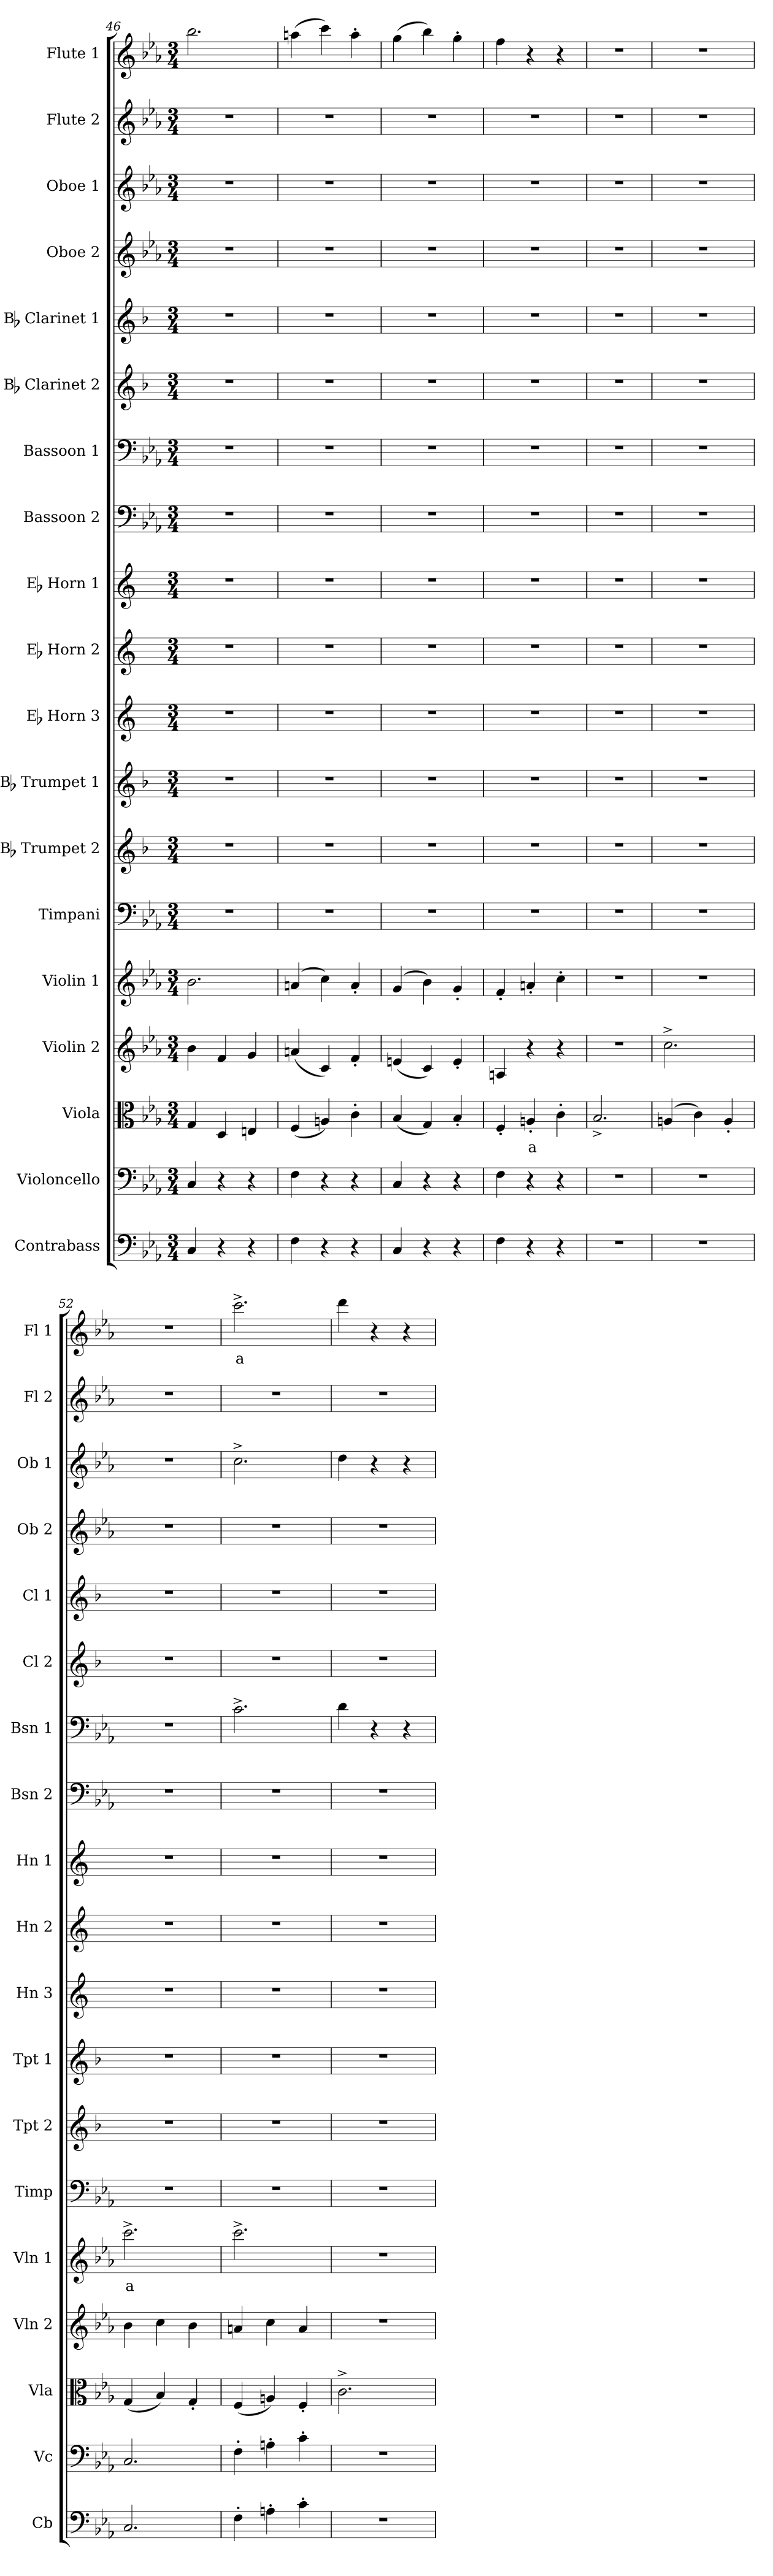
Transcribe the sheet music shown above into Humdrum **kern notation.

**kern	**kern	**kern	**text	**kern	**kern	**text	**kern	**kern	**kern	**kern	**kern	**kern	**kern	**kern	**kern	**kern	**kern	**kern	**kern	**kern	**text
*part19	*part18	*part17	*part17	*part16	*part15	*part15	*part14	*part13	*part12	*part11	*part10	*part9	*part8	*part7	*part6	*part5	*part4	*part3	*part2	*part1	*part1
*staff19	*staff18	*staff17	*staff17	*staff16	*staff15	*staff15	*staff14	*staff13	*staff12	*staff11	*staff10	*staff9	*staff8	*staff7	*staff6	*staff5	*staff4	*staff3	*staff2	*staff1	*staff1
*I"Contrabass	*I"Violoncello	*I"Viola	*	*I"Violin 2	*I"Violin 1	*	*I"Timpani	*I"Bb Trumpet 2	*I"Bb Trumpet 1	*I"Eb Horn 3	*I"Eb Horn 2	*I"Eb Horn 1	*I"Bassoon 2	*I"Bassoon 1	*I"Bb Clarinet 2	*I"Bb Clarinet 1	*I"Oboe 2	*I"Oboe 1	*I"Flute 2	*I"Flute 1	*
*I'Cb	*I'Vc	*I'Vla	*	*I'Vln 2	*I'Vln 1	*	*I'Timp	*I'Tpt 2	*I'Tpt 1	*I'Hn 3	*I'Hn 2	*I'Hn 1	*I'Bsn 2	*I'Bsn 1	*I'Cl 2	*I'Cl 1	*I'Ob 2	*I'Ob 1	*I'Fl 2	*I'Fl 1	*
*clefF4	*clefF4	*clefC3	*	*clefG2	*clefG2	*	*clefF4	*clefG2	*clefG2	*clefG2	*clefG2	*clefG2	*clefF4	*clefF4	*clefG2	*clefG2	*clefG2	*clefG2	*clefG2	*clefG2	*
*ITrd7c12	*	*	*	*	*	*	*	*ITrd1c2	*ITrd1c2	*ITrd5c9	*ITrd5c9	*ITrd5c9	*	*	*ITrd1c2	*ITrd1c2	*	*	*	*	*
*k[b-e-a-]	*k[b-e-a-]	*k[b-e-a-]	*	*k[b-e-a-]	*k[b-e-a-]	*	*k[b-e-a-]	*k[b-e-a-]	*k[b-e-a-]	*k[b-e-a-]	*k[b-e-a-]	*k[b-e-a-]	*k[b-e-a-]	*k[b-e-a-]	*k[b-e-a-]	*k[b-e-a-]	*k[b-e-a-]	*k[b-e-a-]	*k[b-e-a-]	*k[b-e-a-]	*
*M3/4	*M3/4	*M3/4	*	*M3/4	*M3/4	*	*M3/4	*M3/4	*M3/4	*M3/4	*M3/4	*M3/4	*M3/4	*M3/4	*M3/4	*M3/4	*M3/4	*M3/4	*M3/4	*M3/4	*
=46	=46	=46	=46	=46	=46	=46	=46	=46	=46	=46	=46	=46	=46	=46	=46	=46	=46	=46	=46	=46	=46
4CC/	4C/	4G/	.	4b-\	2.b-\	.	2.r	2.r	2.r	2.r	2.r	2.r	2.r	2.r	2.r	2.r	2.r	2.r	2.r	2.bb-\	.
4r	4r	4D/	.	4f/	.	.	.	.	.	.	.	.	.	.	.	.	.	.	.	.	.
4r	4r	4En/	.	4g/	.	.	.	.	.	.	.	.	.	.	.	.	.	.	.	.	.
=47	=47	=47	=47	=47	=47	=47	=47	=47	=47	=47	=47	=47	=47	=47	=47	=47	=47	=47	=47	=47	=47
4FF\	4F\	(4F/	.	(4an/	(4an/	.	2.r	2.r	2.r	2.r	2.r	2.r	2.r	2.r	2.r	2.r	2.r	2.r	2.r	(4aan\	.
4r	4r	4An/)	.	4c/)	4cc\)	.	.	.	.	.	.	.	.	.	.	.	.	.	.	4ccc\)	.
4r	4r	4c'\	.	4f'/	4a'/	.	.	.	.	.	.	.	.	.	.	.	.	.	.	4aa'\	.
=48	=48	=48	=48	=48	=48	=48	=48	=48	=48	=48	=48	=48	=48	=48	=48	=48	=48	=48	=48	=48	=48
4CC/	4C/	(4B-/	.	(4en/	(4g/	.	2.r	2.r	2.r	2.r	2.r	2.r	2.r	2.r	2.r	2.r	2.r	2.r	2.r	(4gg\	.
4r	4r	4G/)	.	4c/)	4b-\)	.	.	.	.	.	.	.	.	.	.	.	.	.	.	4bb-\)	.
4r	4r	4B-'/	.	4e'/	4g'/	.	.	.	.	.	.	.	.	.	.	.	.	.	.	4gg'\	.
=49	=49	=49	=49	=49	=49	=49	=49	=49	=49	=49	=49	=49	=49	=49	=49	=49	=49	=49	=49	=49	=49
4FF\	4F\	4F'/	.	4An/	4f'/	.	2.r	2.r	2.r	2.r	2.r	2.r	2.r	2.r	2.r	2.r	2.r	2.r	2.r	4ff\	.
!	!	!	!LO:LY:b:color=#FF0000	!	!	!	!	!	!	!	!	!	!	!	!	!	!	!	!	!	!
4r	4r	4An'/	a	4r	4an'/	.	.	.	.	.	.	.	.	.	.	.	.	.	.	4r	.
4r	4r	4c'\	.	4r	4cc'\	.	.	.	.	.	.	.	.	.	.	.	.	.	.	4r	.
=50	=50	=50	=50	=50	=50	=50	=50	=50	=50	=50	=50	=50	=50	=50	=50	=50	=50	=50	=50	=50	=50
2.r	2.r	2.B-^/	.	2.r	2.r	.	2.r	2.r	2.r	2.r	2.r	2.r	2.r	2.r	2.r	2.r	2.r	2.r	2.r	2.r	.
=51	=51	=51	=51	=51	=51	=51	=51	=51	=51	=51	=51	=51	=51	=51	=51	=51	=51	=51	=51	=51	=51
2.r	2.r	(4An/	.	2.cc^\	2.r	.	2.r	2.r	2.r	2.r	2.r	2.r	2.r	2.r	2.r	2.r	2.r	2.r	2.r	2.r	.
.	.	4c\)	.	.	.	.	.	.	.	.	.	.	.	.	.	.	.	.	.	.	.
.	.	4A'/	.	.	.	.	.	.	.	.	.	.	.	.	.	.	.	.	.	.	.
!!LO:PB:g=z
=52	=52	=52	=52	=52	=52	=52	=52	=52	=52	=52	=52	=52	=52	=52	=52	=52	=52	=52	=52	=52	=52
!	!	!	!	!	!	!LO:LY:b:color=#FF0000	!	!	!	!	!	!	!	!	!	!	!	!	!	!	!
2.CC/	2.C/	(4G/	.	4b-\	2.ccc^\	a	2.r	2.r	2.r	2.r	2.r	2.r	2.r	2.r	2.r	2.r	2.r	2.r	2.r	2.r	.
.	.	4B-/)	.	4cc\	.	.	.	.	.	.	.	.	.	.	.	.	.	.	.	.	.
.	.	4G'/	.	4b-\	.	.	.	.	.	.	.	.	.	.	.	.	.	.	.	.	.
=53	=53	=53	=53	=53	=53	=53	=53	=53	=53	=53	=53	=53	=53	=53	=53	=53	=53	=53	=53	=53	=53
!	!	!	!	!	!	!	!	!	!	!	!	!	!	!	!	!	!	!	!	!	!LO:LY:b:color=#FF0000
4FF'\	4F'\	(4F/	.	4an/	2.ccc^\	.	2.r	2.r	2.r	2.r	2.r	2.r	2.r	2.c^\	2.r	2.r	2.r	2.cc^\	2.r	2.ccc^\	a
4AAn'\	4An'\	4An/)	.	4cc\	.	.	.	.	.	.	.	.	.	.	.	.	.	.	.	.	.
4C'\	4c'\	4F'/	.	4a/	.	.	.	.	.	.	.	.	.	.	.	.	.	.	.	.	.
=54	=54	=54	=54	=54	=54	=54	=54	=54	=54	=54	=54	=54	=54	=54	=54	=54	=54	=54	=54	=54	=54
2.r	2.r	2.c^\	.	2.r	2.r	.	2.r	2.r	2.r	2.r	2.r	2.r	2.r	4d\	2.r	2.r	2.r	4dd\	2.r	4ddd\	.
.	.	.	.	.	.	.	.	.	.	.	.	.	.	4r	.	.	.	4r	.	4r	.
.	.	.	.	.	.	.	.	.	.	.	.	.	.	4r	.	.	.	4r	.	4r	.
=	=	=	=	=	=	=	=	=	=	=	=	=	=	=	=	=	=	=	=	=	=
*-	*-	*-	*-	*-	*-	*-	*-	*-	*-	*-	*-	*-	*-	*-	*-	*-	*-	*-	*-	*-	*-
